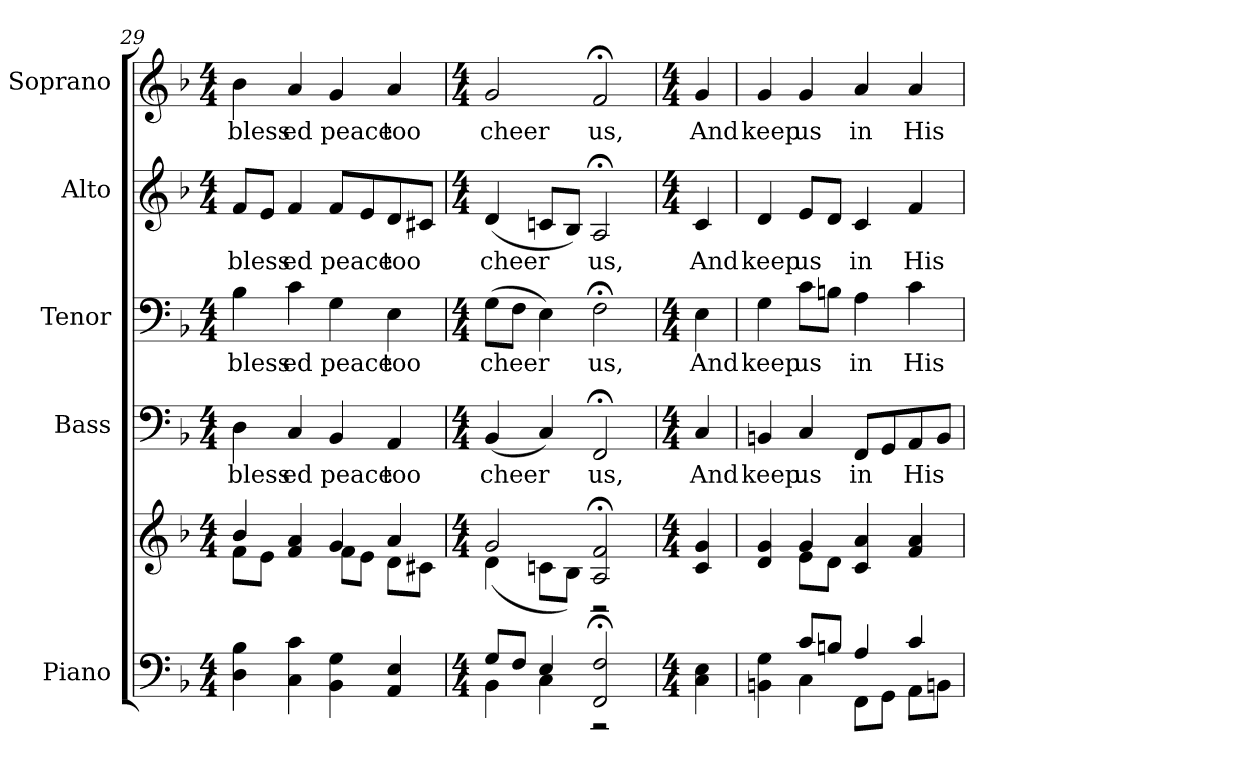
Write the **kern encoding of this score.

**kern	**kern	**kern	**text	**kern	**text	**kern	**text	**kern	**text
*part5	*part5	*part4	*part4	*part3	*part3	*part2	*part2	*part1	*part1
*staff6	*staff5	*staff4	*staff4	*staff3	*staff3	*staff2	*staff2	*staff1	*staff1
*I"Piano	*	*I"Bass	*	*I"Tenor	*	*I"Alto	*	*I"Soprano	*
*I'Pno.	*	*I'B.	*	*I'T.	*	*I'A.	*	*I'S.	*
*clefF4	*clefG2	*clefF4	*	*clefF4	*	*clefG2	*	*clefG2	*
*k[b-]	*k[b-]	*k[b-]	*	*k[b-]	*	*k[b-]	*	*k[b-]	*
*F:	*F:	*F:	*	*F:	*	*F:	*	*F:	*
*M4/4	*M4/4	*M4/4	*	*M4/4	*	*M4/4	*	*M4/4	*
=29	=29	=29	=29	=29	=29	=29	=29	=29	=29
*	*^	*	*	*	*	*	*	*	*
!	!	!	!	!LO:LY:b:color=#000000	!	!	!	!	!	!
!	!	!	!	!	!	!LO:LY:b:color=#000000	!	!	!	!
!	!	!	!	!	!	!	!	!LO:LY:b:color=#000000	!	!
!	!	!	!	!	!	!	!	!	!	!LO:LY:b:color=#000000
4Di\ 4B-i	4b-i/	8fi\L	4Di\	bless	4B-i\	bless	8fi/L	bless	4b-i\	bless
.	.	8ei\J	.	.	.	.	8ei/J	.	.	.
!	!	!	!	!LO:LY:b:color=#000000	!	!	!	!	!	!
!	!	!	!	!	!	!LO:LY:b:color=#000000	!	!	!	!
!	!	!	!	!	!	!	!	!LO:LY:b:color=#000000	!	!
!	!	!	!	!	!	!	!	!	!	!LO:LY:b:color=#000000
4Ci\ 4ci	4fi/ 4ai	4ryy	4Ci/	ed	4ci\	ed	4fi/	ed	4ai/	ed
!	!	!	!	!LO:LY:b:color=#000000	!	!	!	!	!	!
!	!	!	!	!	!	!LO:LY:b:color=#000000	!	!	!	!
!	!	!	!	!	!	!	!	!LO:LY:b:color=#000000	!	!
!	!	!	!	!	!	!	!	!	!	!LO:LY:b:color=#000000
4BB-i\ 4Gi	4gi/	8fi\L	4BB-i/	peace	4Gi\	peace	8fi/L	peace	4gi/	peace
.	.	8ei\J	.	.	.	.	8ei/	.	.	.
!	!	!	!	!LO:LY:b:color=#000000	!	!	!	!	!	!
!	!	!	!	!	!	!LO:LY:b:color=#000000	!	!	!	!
!	!	!	!	!	!	!	!	!LO:LY:b:color=#000000	!	!
!	!	!	!	!	!	!	!	!	!	!LO:LY:b:color=#000000
4AAi/ 4Ei	4ai/	8di\L	4AAi/	too	4Ei\	too	8di/	too	4ai/	too
.	.	8c#Xi\J	.	.	.	.	8c#Xi/J	.	.	.
!!LO:PB:g=z
=30	=30	=30	=30	=30	=30	=30	=30	=30	=30	=30
*M4/4	*M4/4	*	*M4/4	*	*M4/4	*	*M4/4	*	*M4/4	*
*^	*	*	*	*	*	*	*	*	*	*
!	!	!	!	!	!LO:LY:b:color=#000000	!	!	!	!	!	!
!	!	!	!	!	!	!	!LO:LY:b:color=#000000	!	!	!	!
!	!	!	!	!	!	!	!	!	!LO:LY:b:color=#000000	!	!
!	!	!	!	!	!	!	!	!	!	!	!LO:LY:b:color=#000000
8Gi/L	4BB-i\	2gi/	(4di\	(4BB-i/	cheer	(8Gi\L	cheer	(4di/	cheer	2gi/	cheer
8Fi/J	.	.	.	.	.	8Fi\J	.	.	.	.	.
4Ei/	4Ci\	.	8cni\L	4Ci/)	.	4Ei\)	.	8cni/L	.	.	.
.	.	.	8B-i\J)	.	.	.	.	8B-i/J)	.	.	.
!	!	!	!	!	!LO:LY:b:color=#000000	!	!	!	!	!	!
!	!	!	!	!	!	!	!LO:LY:b:color=#000000	!	!	!	!
!	!	!	!	!	!	!	!	!	!LO:LY:b:color=#000000	!	!
!	!	!	!	!	!	!	!	!	!	!	!LO:LY:b:color=#000000
2FFi/; 2Fi;	2r	2Ai/; 2fi;	2r	2FF;i/	us,	2F;i\	us,	2A;i/	us,	2f;i/	us,
*v	*v	*	*	*	*	*	*	*	*	*	*
*	*v	*v	*	*	*	*	*	*	*	*
=31	=31	=31	=31	=31	=31	=31	=31	=31	=31
*M4/4	*M4/4	*M4/4	*	*M4/4	*	*M4/4	*	*M4/4	*
*^	*^	*	*	*	*	*	*	*	*
!	!	!	!	!	!LO:LY:b:color=#000000	!	!	!	!	!	!
*v	*v	*	*	*	*	*	*	*	*	*	*
*	*v	*v	*	*	*	*	*	*	*	*
*^	*^	*	*	*	*	*	*	*	*
!	!	!	!	!	!	!	!LO:LY:b:color=#000000	!	!	!	!
*v	*v	*	*	*	*	*	*	*	*	*	*
*	*v	*v	*	*	*	*	*	*	*	*
*^	*^	*	*	*	*	*	*	*	*
!	!	!	!	!	!	!	!	!	!LO:LY:b:color=#000000	!	!
*v	*v	*	*	*	*	*	*	*	*	*	*
*	*v	*v	*	*	*	*	*	*	*	*
*^	*^	*	*	*	*	*	*	*	*
!	!	!	!	!	!	!	!	!	!	!	!LO:LY:b:color=#000000
*v	*v	*	*	*	*	*	*	*	*	*	*
*	*v	*v	*	*	*	*	*	*	*	*
4Ci\ 4Ei	4ci/ 4gi	4Ci/	And	4Ei\	And	4ci/	And	4gi/	And
!!LO:PB:g=z
=32	=32	=32	=32	=32	=32	=32	=32	=32	=32
*^	*^	*	*	*	*	*	*	*	*
!	!	!	!	!	!LO:LY:b:color=#000000	!	!	!	!	!	!
!	!	!	!	!	!	!	!LO:LY:b:color=#000000	!	!	!	!
!	!	!	!	!	!	!	!	!	!LO:LY:b:color=#000000	!	!
!	!	!	!	!	!	!	!	!	!	!	!LO:LY:b:color=#000000
4BBni\ 4Gi	4ryy	4di/ 4gi	4ryy	4BBni/	keep	4Gi\	keep	4di/	keep	4gi/	keep
!	!	!	!	!	!LO:LY:b:color=#000000	!	!	!	!	!	!
!	!	!	!	!	!	!	!LO:LY:b:color=#000000	!	!	!	!
!	!	!	!	!	!	!	!	!	!LO:LY:b:color=#000000	!	!
!	!	!	!	!	!	!	!	!	!	!	!LO:LY:b:color=#000000
8ci/L	4Ci\	4gi/	8ei\L	4Ci/	us	8ci\L	us	8ei/L	us	4gi/	us
8Bni/J	.	.	8di\J	.	.	8Bni\J	.	8di/J	.	.	.
!	!	!	!	!	!LO:LY:b:color=#000000	!	!	!	!	!	!
!	!	!	!	!	!	!	!LO:LY:b:color=#000000	!	!	!	!
!	!	!	!	!	!	!	!	!	!LO:LY:b:color=#000000	!	!
!	!	!	!	!	!	!	!	!	!	!	!LO:LY:b:color=#000000
4Ai/	8FFi\L	4ci/ 4ai	2ryy	8FFi/L	in	4Ai\	in	4ci/	in	4ai/	in
.	8GGi\J	.	.	8GGi/	.	.	.	.	.	.	.
!	!	!	!	!	!LO:LY:b:color=#000000	!	!	!	!	!	!
!	!	!	!	!	!	!	!LO:LY:b:color=#000000	!	!	!	!
!	!	!	!	!	!	!	!	!	!LO:LY:b:color=#000000	!	!
!	!	!	!	!	!	!	!	!	!	!	!LO:LY:b:color=#000000
4ci/	8AAi\L	4fi/ 4ai	.	8AAi/	His	4ci\	His	4fi/	His	4ai/	His
.	8BBni\J	.	.	8BBi/J	.	.	.	.	.	.	.
*v	*v	*	*	*	*	*	*	*	*	*	*
*	*v	*v	*	*	*	*	*	*	*	*
=	=	=	=	=	=	=	=	=	=
*-	*-	*-	*-	*-	*-	*-	*-	*-	*-
